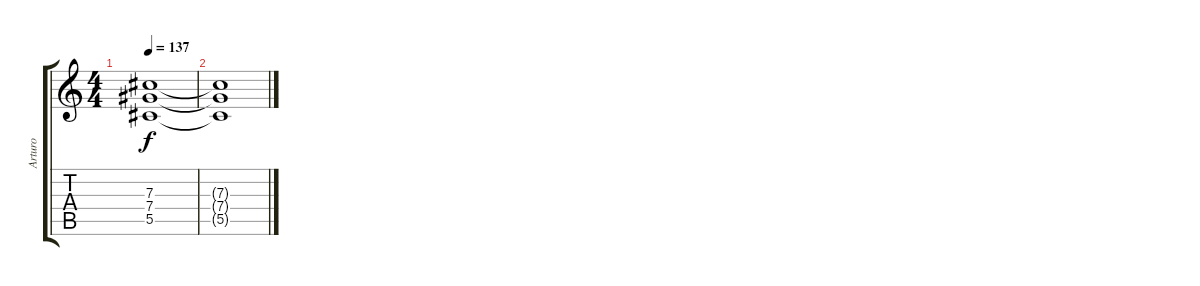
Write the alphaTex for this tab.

\track ("Arturo" "Arturo") {instrument overdrivenguitar}
\staff {score tabs}
\tuning (Eb4 Bb3 Gb3 Db3 Ab2 Eb2) {hide}
\ts (4 4)
\tempo 137
\clef g2
\ks c
(7.3{t} 7.4{t} 5.5{t}).1{dy f volume 2} |
(7.3{t} 7.4{t} 5.5{t}).1{volume 1}
